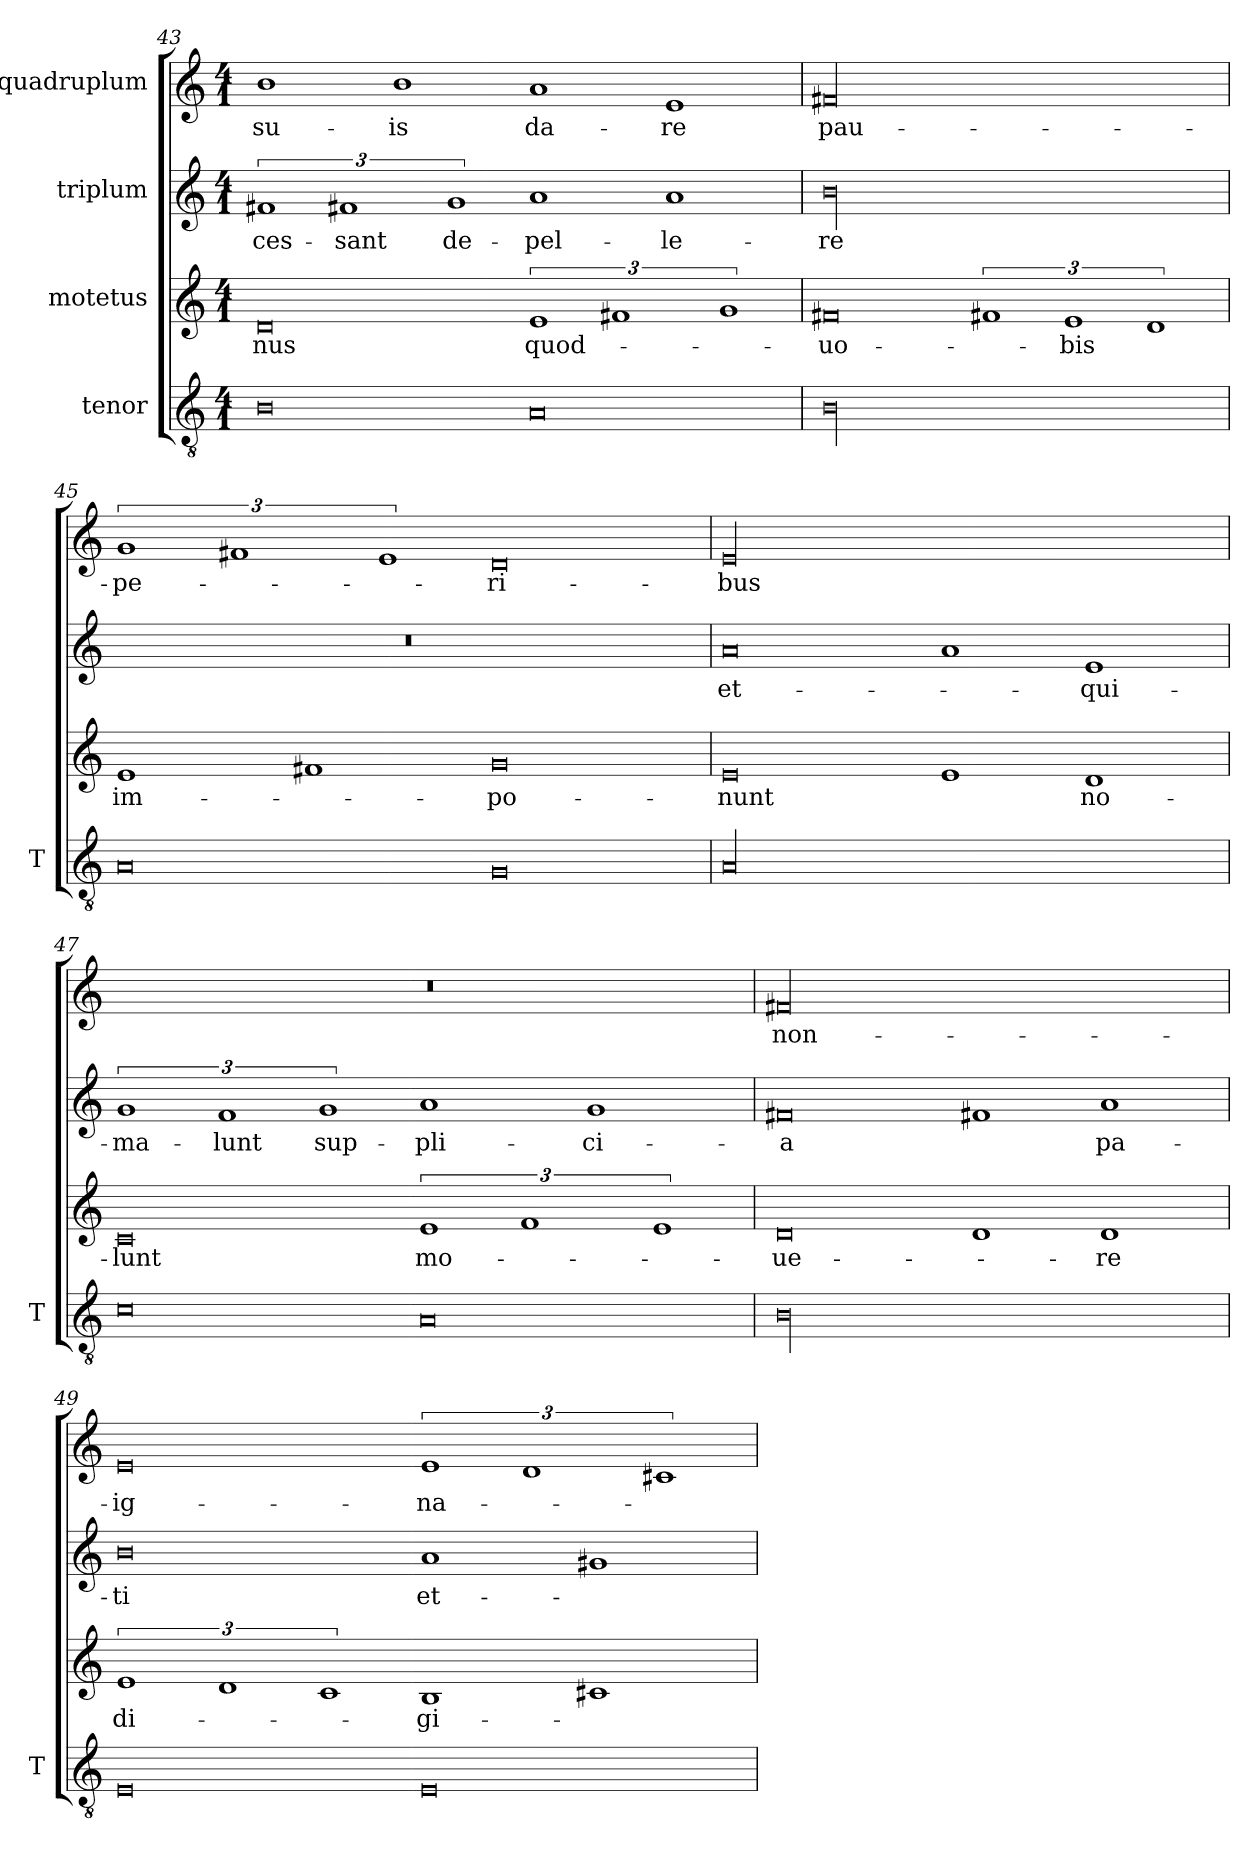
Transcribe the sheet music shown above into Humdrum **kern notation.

**kern	**kern	**text	**kern	**text	**kern	**text
*part4	*part3	*part3	*part2	*part2	*part1	*part1
*staff4	*staff3	*staff3	*staff2	*staff2	*staff1	*staff1
*I"tenor	*I"motetus	*	*I"triplum	*	*I"quadruplum	*
*I'T	*	*	*	*	*	*
!!LO:PB:g=z
*clefGv2	*clefG2	*	*clefG2	*	*clefG2	*
*k[]	*k[]	*	*k[]	*	*k[]	*
*C:	*C:	*	*C:	*	*C:	*
*M4/1	*M4/1	*	*M4/1	*	*M4/1	*
=43	=43	=43	=43	=43	=43	=43
0B\	0d/	-nus	3%2f#X/	ces-	1b\	su-
.	.	.	3%2f#Xi/	-sant	.	.
.	.	.	.	.	1b\	-is
.	.	.	3%2g/	de-	.	.
0A/	3%2e/	quod-	1a/	-pel-	1a/	da-
.	3%2f#X/	.	.	.	.	.
.	.	.	1a/	-le-	1e/	-re
.	3%2g/	.	.	.	.	.
=44	=44	=44	=44	=44	=44	=44
00B\	0f#Xi/	uo-	00b\	-re	00f#X/	pau-
.	3%2f#Xi/	.	.	.	.	.
.	3%2e/	-bis	.	.	.	.
.	3%2d/	.	.	.	.	.
=45	=45	=45	=45	=45	=45	=45
0A/	1e/	im-	00r	.	3%2g/	-pe-
.	.	.	.	.	3%2f#Xi/	.
.	1f#X/	.	.	.	.	.
.	.	.	.	.	3%2e/	.
0G/	0g/	-po-	.	.	0d/	-ri-
=46	=46	=46	=46	=46	=46	=46
00A/	0e/	-nunt	0a/	et-	00e/	-bus
.	1e/	.	1a/	.	.	.
.	1d/	no-	1e/	qui-	.	.
!!LO:LB:g=z
=47	=47	=47	=47	=47	=47	=47
0c\	0c/	-lunt	3%2g/	ma-	00r	.
.	.	.	3%2f/	-lunt	.	.
.	.	.	3%2g/	sup-	.	.
0A/	3%2e/	mo-	1a/	-pli-	.	.
.	3%2f/	.	.	.	.	.
.	.	.	1g/	-ci-	.	.
.	3%2e/	.	.	.	.	.
=48	=48	=48	=48	=48	=48	=48
00B\	0d/	-ue-	0f#X/	-a	00f#Xi/	non-
.	1d/	.	1f#Xi/	.	.	.
.	1d/	-re	1a/	pa-	.	.
=49	=49	=49	=49	=49	=49	=49
0E/	3%2e/	di-	0b\	-ti	0e/	ig-
.	3%2d/	.	.	.	.	.
.	3%2c/	.	.	.	.	.
0E/	1B/	-gi-	1a/	et-	3%2e/	-na-
.	.	.	.	.	3%2d/	.
.	1c#Xi/	.	1g#Xi/	.	.	.
.	.	.	.	.	3%2c#Xi/	.
=	=	=	=	=	=	=
*-	*-	*-	*-	*-	*-	*-
